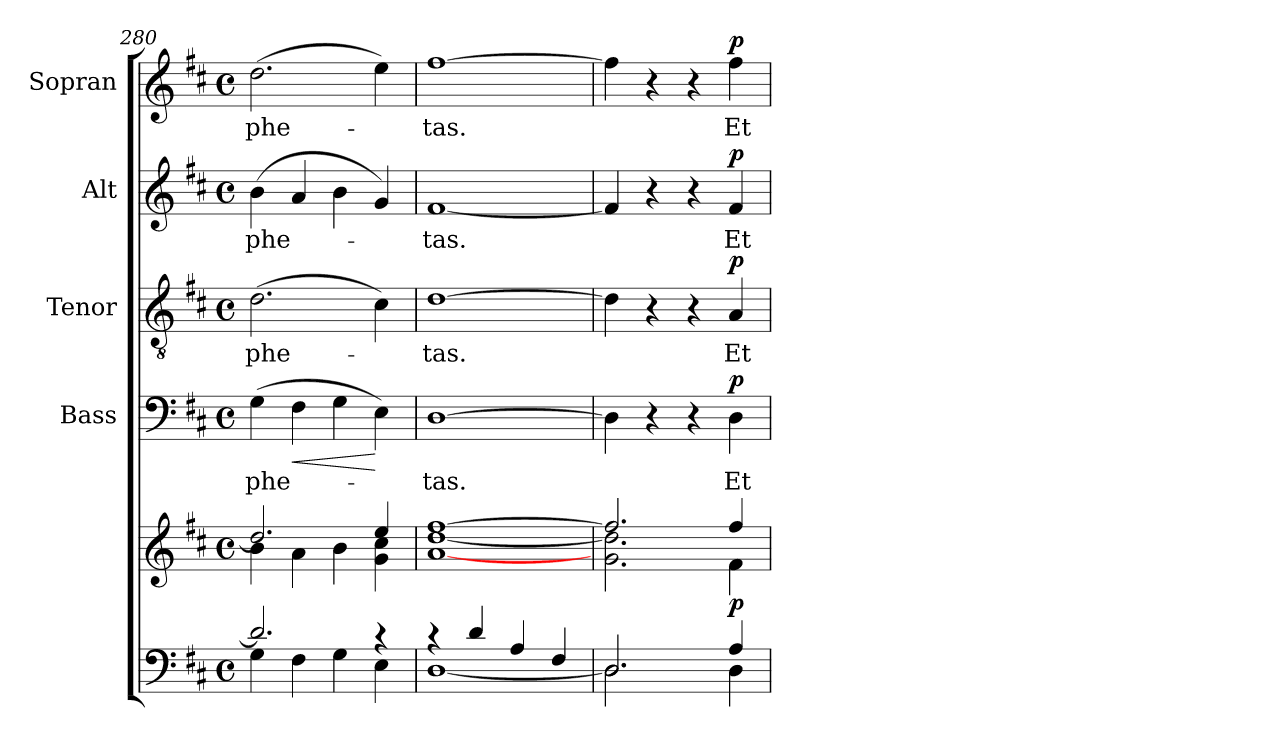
**kern	**kern	**dynam	**kern	**text	**dynam	**kern	**text	**dynam	**kern	**text	**dynam	**kern	**text	**dynam
*part5	*part5	*part5	*part4	*part4	*part4	*part3	*part3	*part3	*part2	*part2	*part2	*part1	*part1	*part1
*staff6	*staff5	*staff5/6	*staff4	*staff4	*staff4	*staff3	*staff3	*staff3	*staff2	*staff2	*staff2	*staff1	*staff1	*staff1
*	*	*	*I"Bass	*	*	*I"Tenor	*	*	*I"Alt	*	*	*I"Sopran	*	*
*	*	*	*I'B.	*	*	*I'T.	*	*	*I'A.	*	*	*I'S.	*	*
*clefF4	*clefG2	*	*clefF4	*	*	*clefGv2	*	*	*clefG2	*	*	*clefG2	*	*
*k[f#c#]	*k[f#c#]	*	*k[f#c#]	*	*	*k[f#c#]	*	*	*k[f#c#]	*	*	*k[f#c#]	*	*
*D:	*D:	*	*D:	*	*	*D:	*	*	*D:	*	*	*D:	*	*
*M4/4	*M4/4	*	*M4/4	*	*	*M4/4	*	*	*M4/4	*	*	*M4/4	*	*
*met(c)	*met(c)	*	*met(c)	*	*	*met(c)	*	*	*met(c)	*	*	*met(c)	*	*
=280	=280	=280	=280	=280	=280	=280	=280	=280	=280	=280	=280	=280	=280	=280
*^	*^	*	*	*	*	*	*	*	*	*	*	*	*	*
!	!	!	!	!	!	!LO:LY:b	!	!	!LO:LY:b	!	!	!LO:LY:b	!	!	!LO:LY:b	!
2.d/]	4G\	2.dd/]	4b\	.	(>4G\	-phe-	.	(>2.d\	-phe-	.	(>4b\	-phe-	.	(>2.dd\	-phe-	.
!	!	!	!	!	!	!	!LO:HP:b	!	!	!	!	!	!	!	!	!
.	4F#\	.	4a\	.	4F#\	.	<	.	.	.	4a/	.	.	.	.	.
.	4G\	.	4b\	.	4G\	.	.	.	.	.	4b\	.	.	.	.	.
4rc	4E\	4ee/	4g\ 4cc#\	.	4E\)	.	[	4c#\)	.	.	4g/)	.	.	4ee\)	.	.
=281	=281	=281	=281	=281	=281	=281	=281	=281	=281	=281	=281	=281	=281	=281	=281	=281
!	!	!	!	!	!	!LO:LY:b	!	!	!LO:LY:b	!	!	!LO:LY:b	!	!	!LO:LY:b	!
4rc	[<1D	[>1ff#	[<1a [>1dd	.	[1D	-tas.	.	[1d	-tas.	.	[1f#	-tas.	.	[1ff#	-tas.	.
4d/	.	.	.	.	.	.	.	.	.	.	.	.	.	.	.	.
4A/	.	.	.	.	.	.	.	.	.	.	.	.	.	.	.	.
4F#/	.	.	.	.	.	.	.	.	.	.	.	.	.	.	.	.
!!LO:LB:g=z
=282	=282	=282	=282	=282	=282	=282	=282	=282	=282	=282	=282	=282	=282	=282	=282	=282
2.D/	2.D\]	2.ff#/]	2.g\ 2.dd\]	.	4D\]	.	.	4d\]	.	.	4f#/]	.	.	4ff#\]	.	.
.	.	.	.	.	4r	.	.	4r	.	.	4r	.	.	4r	.	.
.	.	.	.	.	4r	.	.	4r	.	.	4r	.	.	4r	.	.
!	!	!	!	!LO:DY:b	!	!LO:LY:b	!LO:DY:a	!	!LO:LY:b	!LO:DY:a	!	!LO:LY:b	!LO:DY:a	!	!LO:LY:b	!LO:DY:a
4A/	4D\	4ff#/	4f#\	p	4D\	Et	p	4A/	Et	p	4f#/	Et	p	4ff#\	Et	p
*v	*v	*	*	*	*	*	*	*	*	*	*	*	*	*	*	*
*	*v	*v	*	*	*	*	*	*	*	*	*	*	*	*	*
=	=	=	=	=	=	=	=	=	=	=	=	=	=	=
*-	*-	*-	*-	*-	*-	*-	*-	*-	*-	*-	*-	*-	*-	*-
